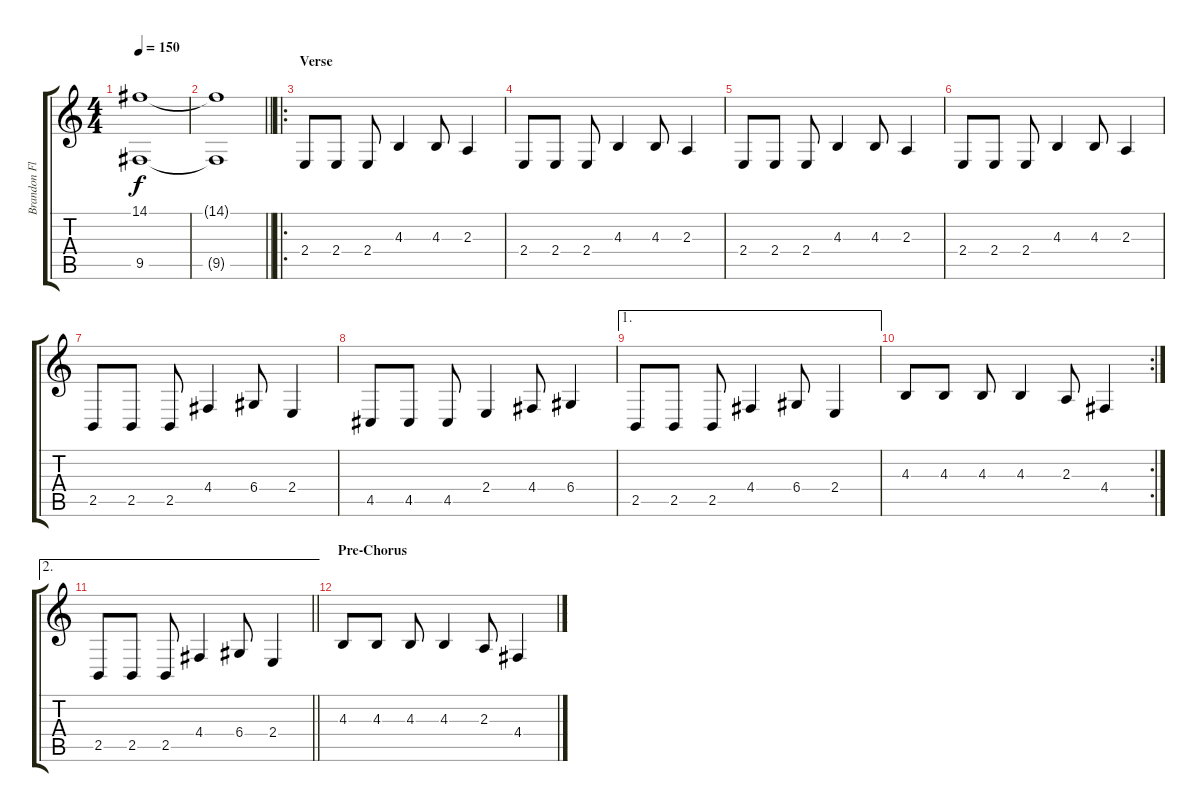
\track ("Brandon Flowers (Keyboard)" "Brandon Fl") {instrument lead2sawtooth}
\staff {score tabs}
\tuning (E4 B3 G3 D3 A2 E2) {hide}
\ts (4 4)
\tempo 150
\clef g2
\ks c
(14.1 9.5).1{dy f} |
\barLineRight lightlight
(14.1{t} 9.5{t}).1 |
\ro
\section ("" "Verse")
2.4.8{volume 16} 2.4.8 2.4.8 4.3.4 4.3.8 2.3.4 |
2.4.8 2.4.8 2.4.8 4.3.4 4.3.8 2.3.4 |
2.4.8 2.4.8 2.4.8 4.3.4 4.3.8 2.3.4 |
2.4.8 2.4.8 2.4.8 4.3.4 4.3.8 2.3.4 |
2.5.8 2.5.8 2.5.8 4.4.4 6.4.8 2.4.4 |
4.5.8 4.5.8 4.5.8 2.4.4 4.4.8 6.4.4 |
\ae 1
2.5.8 2.5.8 2.5.8 4.4.4 6.4.8 2.4.4 |
\rc 2
4.3.8 4.3.8 4.3.8 4.3.4 2.3.8 4.4.4 |
\ae 2
\barLineRight lightlight
2.5.8 2.5.8 2.5.8 4.4.4 6.4.8 2.4.4 |
\section ("" "Pre-Chorus")
4.3.8 4.3.8 4.3.8 4.3.4 2.3.8 4.4.4
